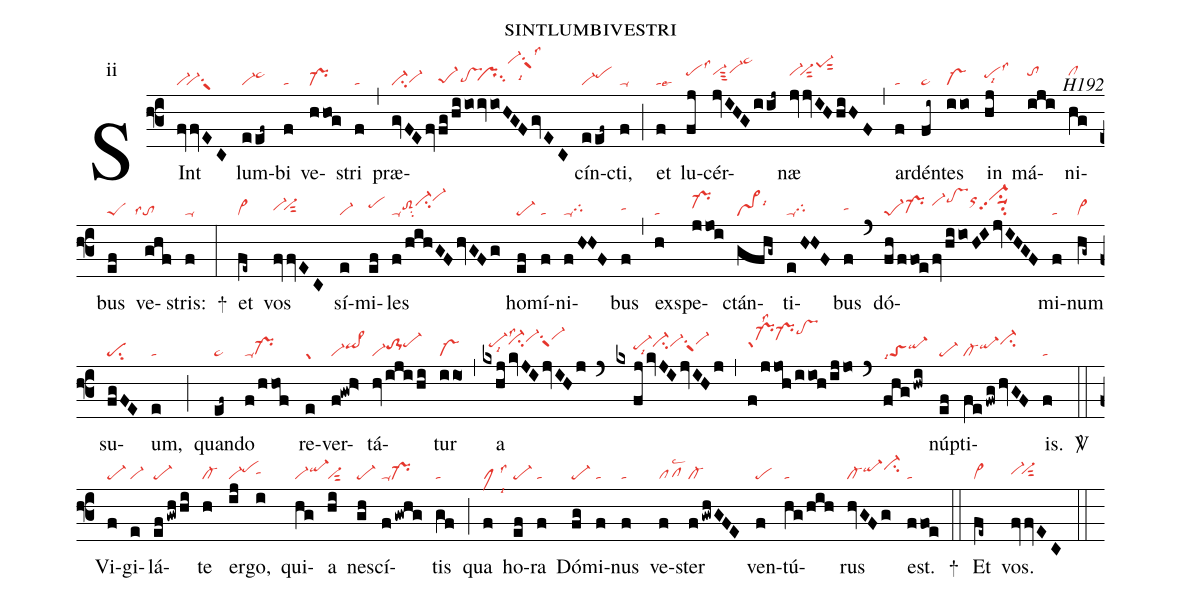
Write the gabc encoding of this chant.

name: sintlumbivestri;
commentary: H192;
annotation: ii;
nabc-lines: 1;
%%
(f3)
SInt(fvfvEC|vi-`vi-su1suw1) lum(eef~|vi-ta>hi)bi(f|ta) ve(hhog|pr-)stri(f|ta) (,)
præ(gvFEfv|ci-vi-hg|fg/hiio|pe-1hgpthg|ivioHGFgvEC|prhhsu2vi-hpsu1suw1lsi8lss3)cín(eef~|vi-pehi)cti,(f|ta-) (;)
et(f|talse6)
lu(fj|pehjlss3)cér(jvIHGiij~|vi-hjsut3vi-hkta>hp)næ(jvjvIHhiHF|vi-hj`vi-hjsut2pe-1hmsut2) (,)
ar(f|ta)dén(fi~|ta>)tes(iio|vs-) in(hj|pehilsi8lss3) má(iji|tohj)ni(hg|clhj)bus(ef|peS) ve(ghf|```tolss4)stris:(f|ta-) +(:)
et(fe~|vi>) vos(fvfvEC|vi-hh`vi-hhsut2) sí(e|vi-)mi(ef|pehi)les(f/hihGFhvGFg|ta-toS2hhsu2ci-hjvi-hl) ho(ef|pe-)mí(f|ta)ni(f/H!H!F|ta-tghh)bus(f|tahh) (,)
ex(h|ta)spe(jjoi|pr-hi)ctán(gfhg~|vs>lsi6)ti(eH!H!F|ta-tghh)bus(f|tahh) (`)
dó(fh/ffoe/|pe-1pr-hg|fv/hiioHIjvIHGF|vi-hjpthkorhkvi-hlpp2su1suu1su2)mi(f|ta)num(hg~|vi>) su(fgFE|pesu2)um,(e|ta) (;)
quan(ef~|ta>)do(f/hhof|ta-pr-hg) re(e|gr)ver(f!gw!h>|vi-qi>hi)tá(hv/iji/hi|vi-to-1hipe-hj)tur(iio|vs-) (,)
a(kxhj/|//pe-hjlsi8lss3|kvJIjvIHj`kx|ci-hkvi-hlsu1suw1vi-hm|fj/kvJIjvIHj|pe-hilsi8ci-hjvi-hjsu1suw1vi-hk) (,)
(f/jjohiiohijjo|grhkpr-hmlss2pr-hmpthp) (`)
(fhghwi|toSlsi7qi-hi) núp(ef|pe-)ti(fe/fwg/hvGF|cl-qi-hici-hk)is.(f|ta) <sp>V/</sp>(::)
Vi(f|pe-)gi(e|vi-)lá(ef/gwh/hi|pe-)te(h|cl-) er(ij|vi-pehi)go,(i|tahh) qui(hg|vi-qi-hi)a(hi|vi-sut2) ne(gh|pe-)scí(fgwhg|ta-pr-)tis(gf|ta) (;)
qua(f|clMlss3lsi9) ho(ef|pe-)ra(f|ta) Dó(fg|pe-)mi(f|ta)nus(f|ta) ve(f|pflsc2)ster(fgwhGFE|cl-) ven(f|pe)tú(hg/hih|ta)rus(hvGFg|cl-qi-hici-hj) est.(ffoe|ta) +(::)
Et(fe~|vi>) vos.(fvfvEC|vi-hh`vi-hhsut2) (::)
